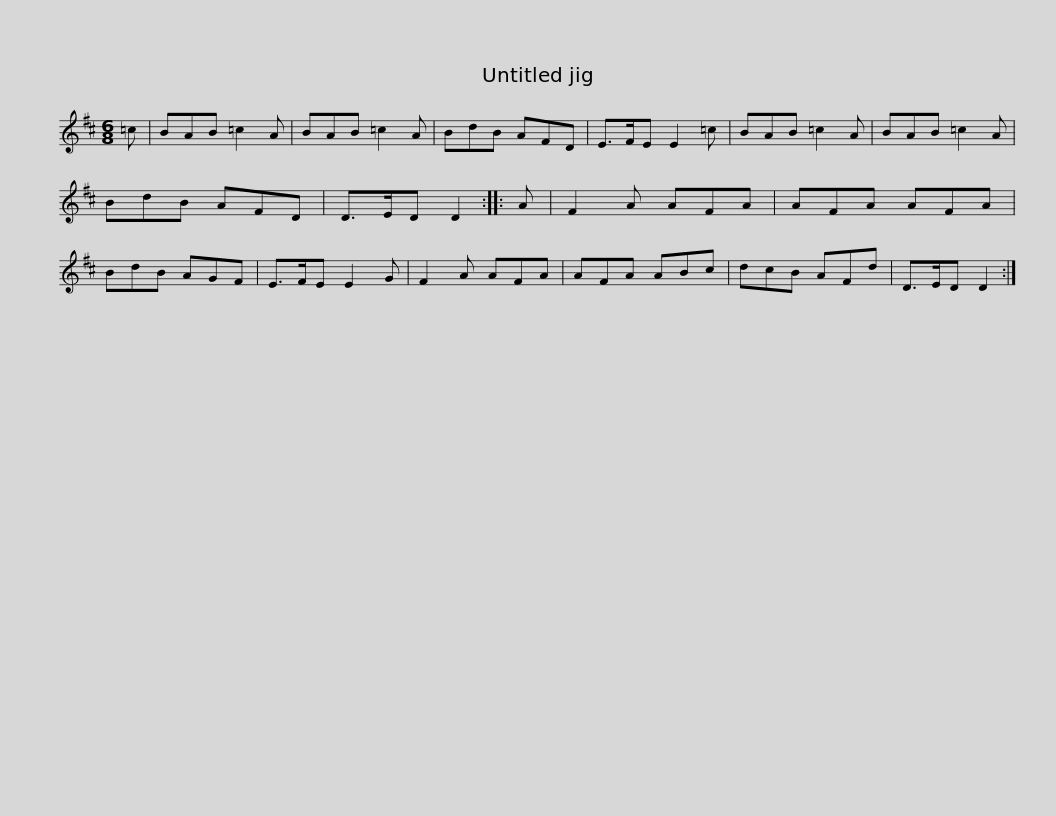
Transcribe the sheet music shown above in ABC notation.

X:1
L:1/8
M:6/8
I:linebreak $
K:D
V:1 treble
V:1
 =c | BAB =c2 A | BAB =c2 A | BdB AFD | E>FE E2 =c | %5
 BAB =c2 A | BAB =c2 A | BdB AFD |$ D>ED D2 :: A | %10
 F2 A AFA | AFA AFA | BdB AGF | E>FE E2 G | F2 A AFA | %15
 AFA ABc |$ dcB AFd | D>ED D2 :| %18
